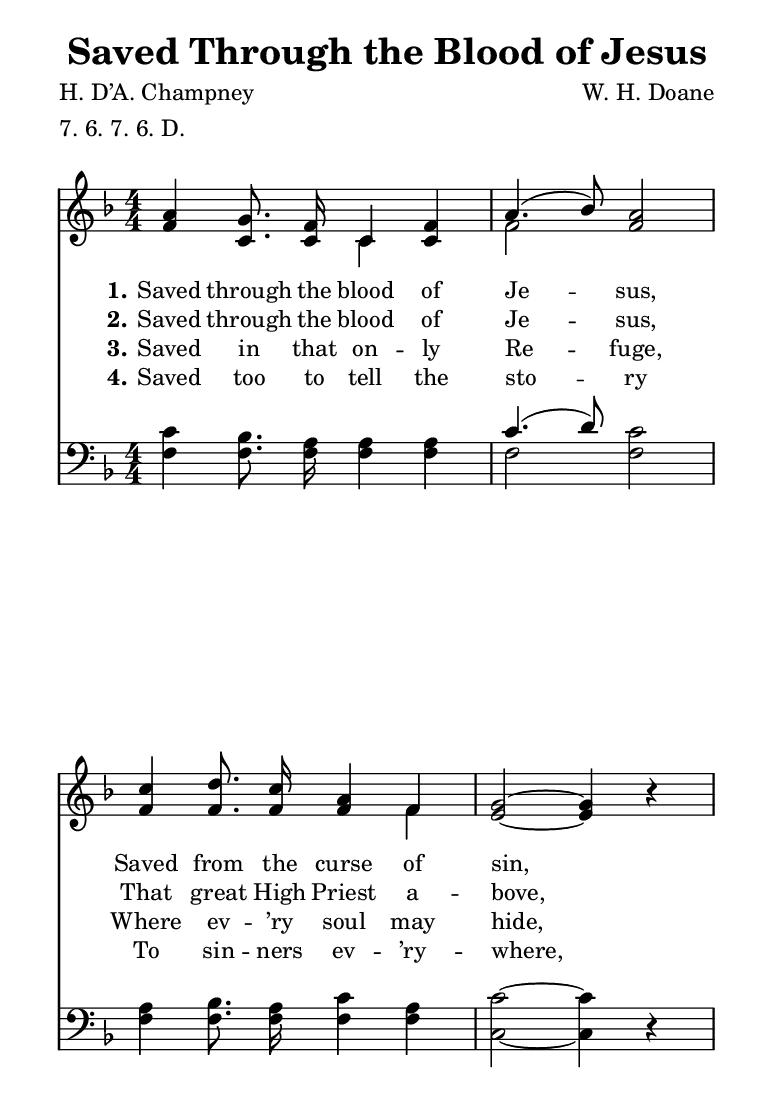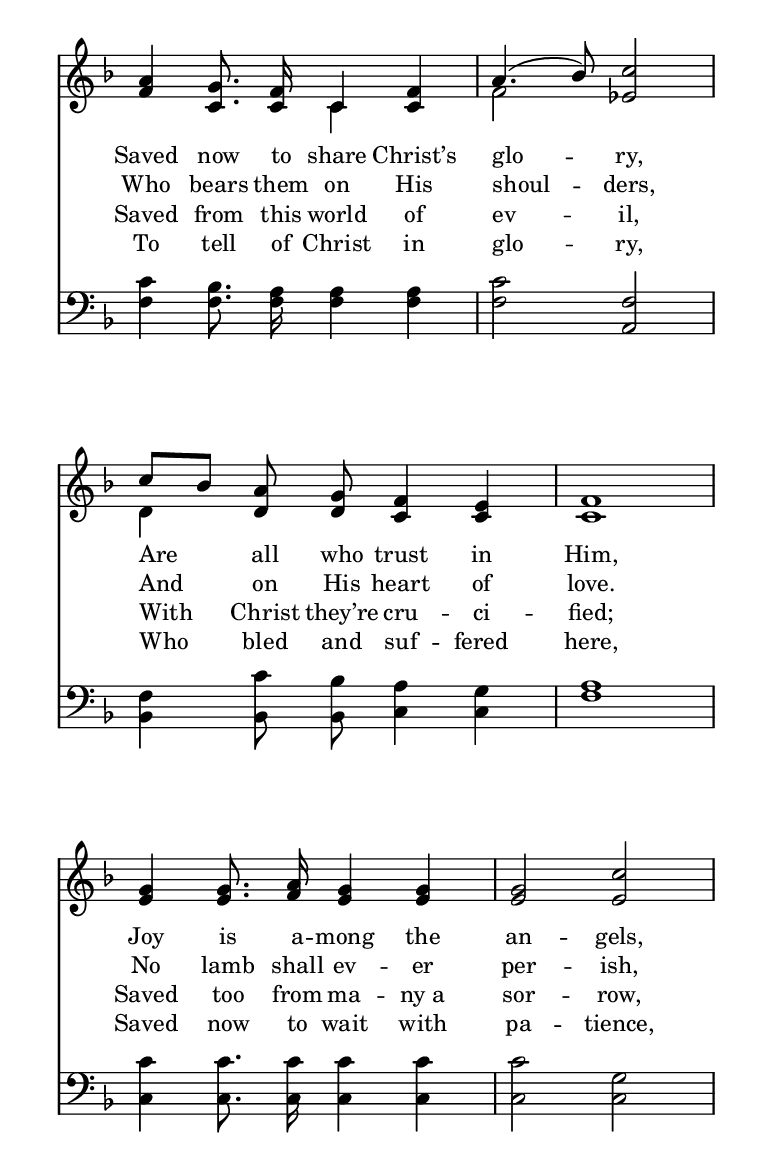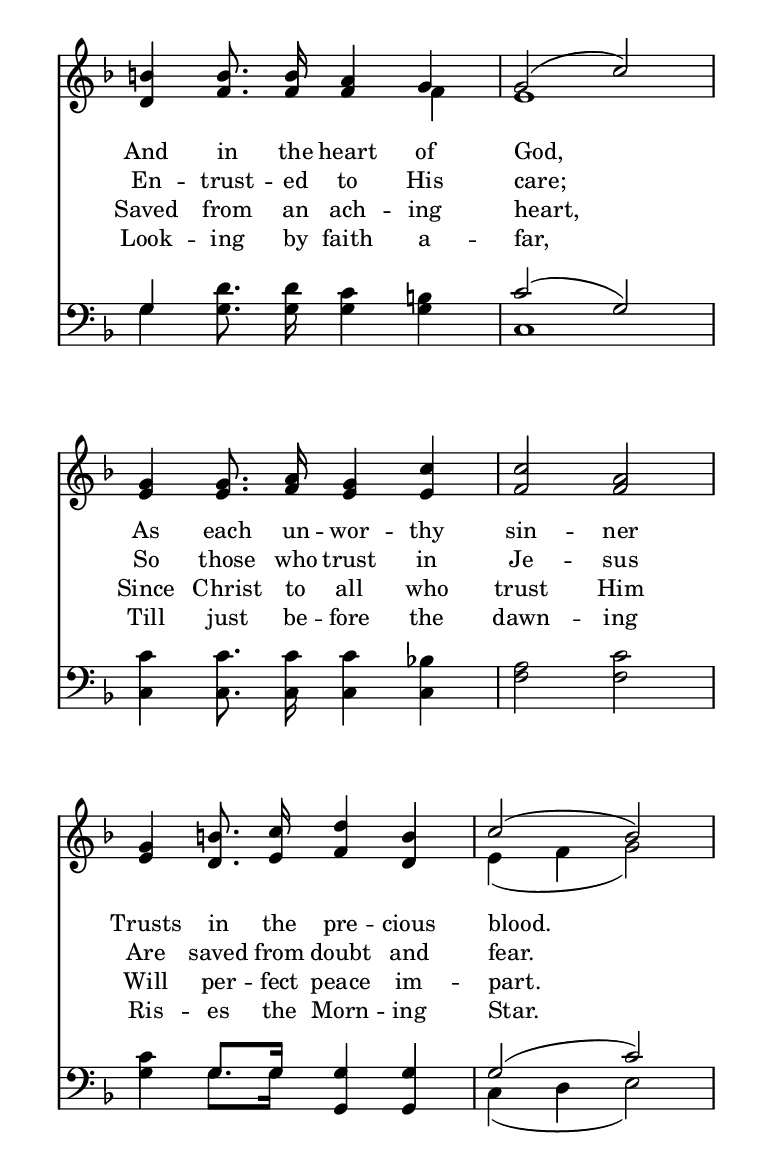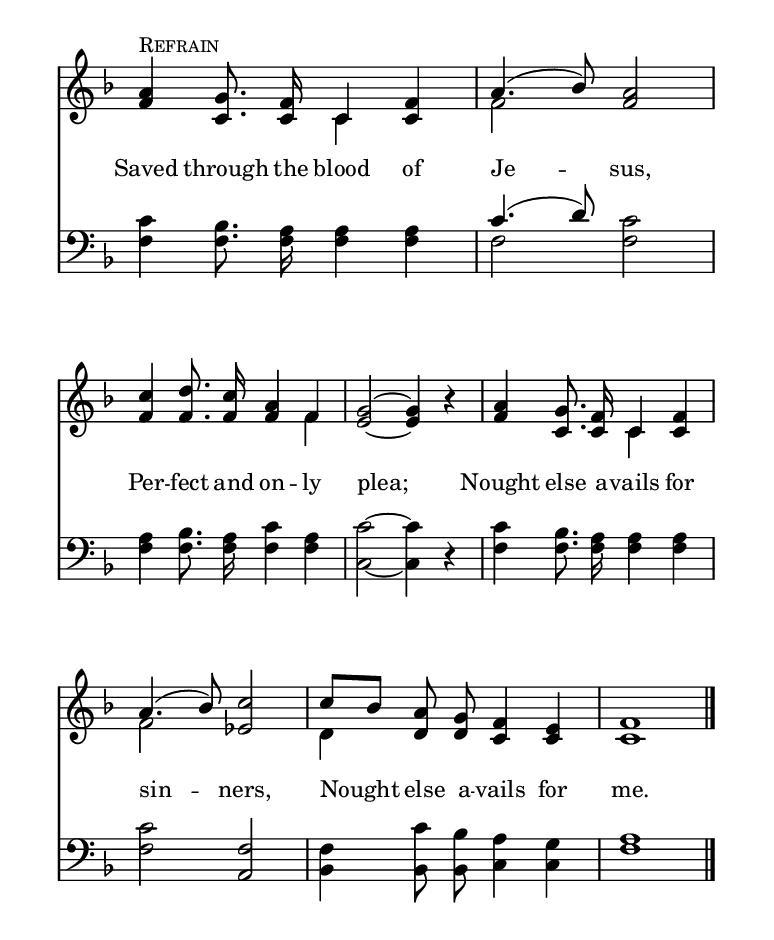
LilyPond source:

\include "common/global.ily"
\paper {
  \include "common/paper.ily"
  ragged-last-bottom = ##t
  systems-per-page = #(cond (is-eogsized 4) (#t #f))
  system-count = #(cond (is-eogsized 5) (#t #f))
}

\header{
  hymnnumber = "114"
  title = "Saved Through the Blood of Jesus"
  tunename = "Heart’s Refuge"
  meter = "7. 6. 7. 6. D."
  poet = "H. D’A. Champney"
  composer = "W. H. Doane"
  %copyright = ""
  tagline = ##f
}

% for fermata in MIDI
ta = { \tempo 4=80 }
tb = { \tempo 4=40 }

global = {
  \include "common/overrides.ily"
  \override Staff.TimeSignature.style = #'numbered
  \time 4/4
  \override Score.MetronomeMark.transparent = ##t % hide all fermata changes too
  \ta
  \key f \major
  \autoBeamOff
}

notesSoprano = {
\global
\relative c'' {

  a4 g8. f16 c4 f | a4.( bes8) a2 |
  c4 d8. c16 a4 f | g2 ~ g4 r4 |

  a4 g8. f16 c4 f | a4.( bes8) c2 |
  c8[ bes] a g f4 e | f1 |

  g4 g8. a16 g4 g | g2 c |
  b4 b8. b16 a4 g | g2( c) |

  g4 g8. a16 g4 c | c2 a |
  g4 b8. c16 d4 b | c2( bes) |

  << s^\markup { \small \caps "Refrain" }
  { a4 g8. f16 c4 f | a4.( bes8) a2 | } >>
  c4 d8. c16 a4 f | g2 ~ g4 r4 |

  a4 g8. f16 c4 f | a4.( bes8) c2 |
  c8[ bes] a g f4 e | f1 |

  \bar "|."

}
}

notesAlto = {
\global
\relative e' {

  f4 c8. c16 c4 c | f2 f |
  f4 f8. f16 f4 f | e2 ~ e4 r4 |

  f4 c8. c16 c4 c | f2 ees |
  d4 d8 d c4 c | c1 |

  e4 e8. f16 e4 e | e2 e |
  d4 f8. f16 f4 f | e1 |

  e4 e8. f16 e4 e | f2 f |
  e4 d8. e16 f4 d | e4( f g2) |

  f4 c8. c16 c4 c | f2 f |
  f4 f8. f16 f4 f | e2 ~ e4 r4 |

  f4 c8. c16 c4 c | f2 ees |
  d4 d8 d c4 c | c1 |

}
}

notesTenor = {
\global
\relative a {

  c4 bes8. a16 a4 a | c4.( d8) c2 |
  a4 bes8. a16 c4 a | c2 ~ c4 r4 |

  c4 bes8. a16 a4 a | c2 f, |
  f4 c'8 bes a4 g | a1 |

  c4 c8. c16 c4 c | c2 g |
  g4 d'8. d16 c4 b | c2( g) |

  c4 c8. c16 c4 bes! | a2 c |
  c4 g8. g16 g4 g | g2( c) |

  c4 bes8. a16 a4 a | c4.( d8) c2 |
  a4 bes8. a16 c4 a | c2 ~ c4 r4 |

  c4 bes8. a16 a4 a | c2 f, |
  f4 c'8 bes a4 g | a1 |

}
}

notesBass = {
\global
\relative f {

  f4 f8. f16 f4 f | f2 f |
  f4 f8. f16 f4 f | c2 ~ c4 r4 |

  f4 f8. f16 f4 f | f2 a, |
  bes4 bes8 bes c4 c | f1 |

  c4 c8. c16 c4 c | c2 c |
  g'4 g8. g16 g4 g | c,1 |

  c4 c8. c16 c4 c | f2 f |
  g4 g8. g16 g,4 g | c4( d e2) |

  f4 f8. f16 f4 f | f2 f |
  f4 f8. f16 f4 f | c2 ~ c4 r4 |

  f4 f8. f16 f4 f | f2 a, |
  bes4 bes8 bes c4 c | f1 |

}
}

Refrain = \lyricmode {

Saved through the blood of Je -- sus,
Per -- fect and on -- ly plea;
Nought else a -- vails for sin -- ners,
Nought else a -- vails for me.

}

wordsA = \lyricmode {
\set stanza = "1."

Saved through the blood of Je -- sus,
Saved from the curse of sin,
Saved now to share Christ’s glo -- ry,
Are all who trust in Him,
Joy is a -- mong the an -- gels,
And in the heart of God,
As each un -- wor -- thy sin -- ner
Trusts in the pre -- cious blood.

}

wordsB = \lyricmode {
\set stanza = "2."

Saved through the blood of Je -- sus,
That great High Priest a -- bove,
Who bears them on His shoul -- ders,
And on His heart of love.
No lamb shall ev -- er per -- ish,
En -- trust -- ed to His care;
So those who trust in Je -- sus
Are saved from doubt and fear.

\Refrain

}

wordsC = \lyricmode {
\set stanza = "3."

Saved in that on -- ly Re -- fuge,
Where ev -- ’ry soul may hide,
Saved from this world of ev -- il,
With Christ they’re cru -- ci -- fied;
Saved too from ma -- ny_a sor -- row,
Saved from an ach -- ing heart,
Since Christ to all who trust Him
Will per -- fect peace im -- part.

}

wordsD = \lyricmode {
\set stanza = "4."

Saved too to tell the sto -- ry
To sin -- ners ev -- ’ry -- where,
To tell of Christ in glo -- ry,
Who bled and suf -- fered here,
Saved now to wait with pa -- tience,
Look -- ing by faith a -- far,
Till just be -- fore the dawn -- ing
Ris -- es the Morn -- ing Star.

}

\score {
  \context ChoirStaff <<
    \context Staff = upper <<
      \set ChoirStaff.systemStartDelimiter = #'SystemStartBar
      \set ChoirStaff.printPartCombineTexts = ##f
      \partcombine #'(2 . 9) \notesSoprano \notesAlto
      \context NullVoice = sopranos { \voiceOne << \notesSoprano >> }
      \context NullVoice = altos { \voiceTwo << \notesAlto >> }
      \context Lyrics = one   \lyricsto sopranos \wordsA
      \context Lyrics = two   \lyricsto sopranos \wordsB
      \context Lyrics = three \lyricsto sopranos \wordsC
      \context Lyrics = four  \lyricsto sopranos \wordsD
    >>
    \context Staff = men <<
      \clef bass
      \set ChoirStaff.printPartCombineTexts = ##f
      \partcombine #'(2 . 9) \notesTenor \notesBass
      \context NullVoice = tenors { \voiceOne << \notesTenor >> }
      \context NullVoice = basses { \voiceTwo << \notesBass >> }
    >>
  >>
  \layout {
    \include "common/layout.ily"
  }
  \midi{
    \include "common/midi.ily"
  }
}

\version "2.19.49"  % necessary for upgrading to future LilyPond versions.

% vi:set et ts=2 sw=2 ai nocindent syntax=lilypond:
